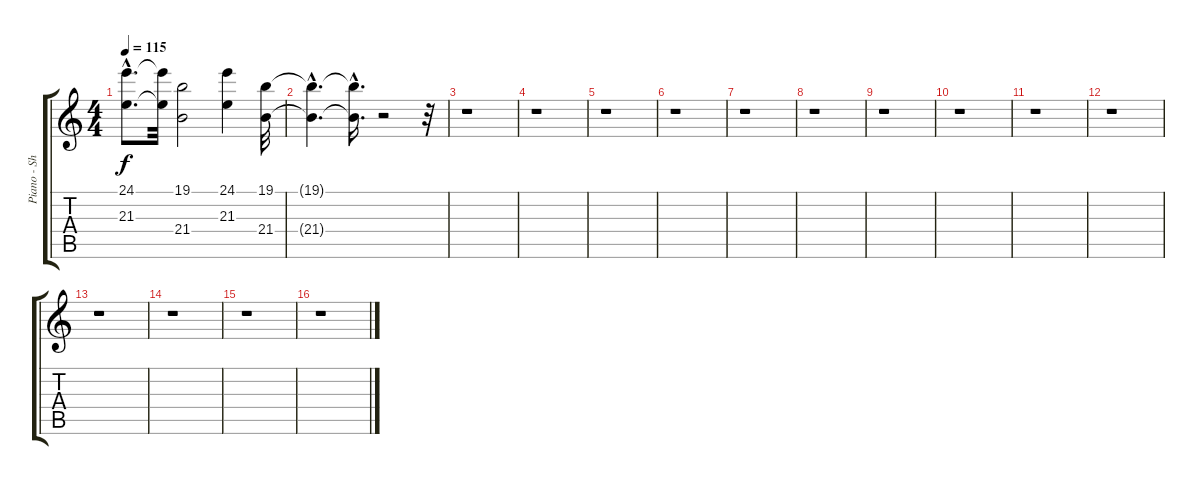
\track ("Piano - Sherinian" "Piano - Sh") {instrument acousticgrandpiano}
\staff {score tabs}
\tuning (E4 B3 G3 D3 A2 E2) {hide}
\ts (4 4)
\tempo 115
\clef g2
\ks c
(24.1{hac t} 21.3{hac t}).8{d dy f} (24.1{t} 21.3{t}).32 (19.1 21.4).2 (24.1 21.3).4 (19.1 21.4).32 |
(19.1{hac t} 21.4{hac t}).4{d} (19.1{hac t} 21.4{hac t}).16{d} r.2 r.32 |
r.1 |
r.1 |
r.1 |
r.1 |
r.1 |
r.1 |
r.1 |
r.1 |
r.1 |
r.1 |
r.1 |
r.1 |
r.1 |
r.1
